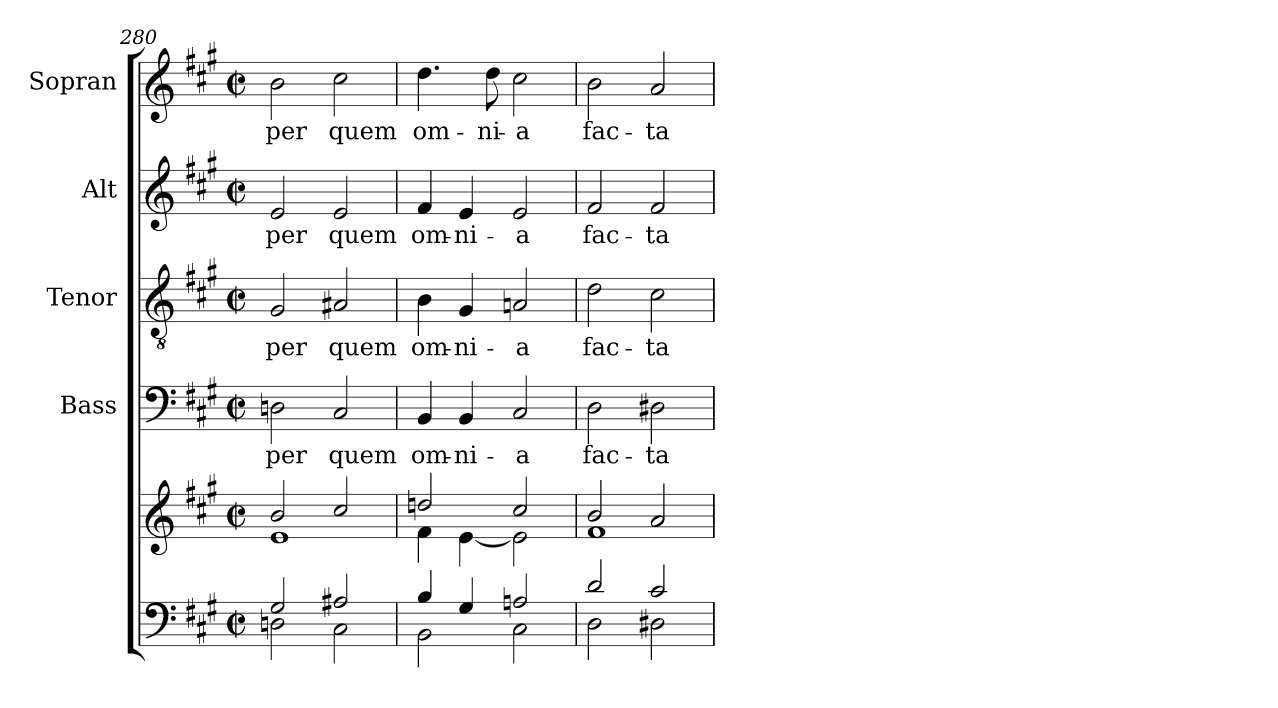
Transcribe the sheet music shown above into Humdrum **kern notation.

**kern	**kern	**kern	**text	**kern	**text	**kern	**text	**kern	**text
*part5	*part5	*part4	*part4	*part3	*part3	*part2	*part2	*part1	*part1
*staff6	*staff5	*staff4	*staff4	*staff3	*staff3	*staff2	*staff2	*staff1	*staff1
*	*	*I"Bass	*	*I"Tenor	*	*I"Alt	*	*I"Sopran	*
*	*	*I'B.	*	*I'T.	*	*I'A.	*	*I'S.	*
!!LO:LB:g=z
*clefF4	*clefG2	*clefF4	*	*clefGv2	*	*clefG2	*	*clefG2	*
*k[f#c#g#]	*k[f#c#g#]	*k[f#c#g#]	*	*k[f#c#g#]	*	*k[f#c#g#]	*	*k[f#c#g#]	*
*A:	*A:	*A:	*	*A:	*	*A:	*	*A:	*
*M2/2	*M2/2	*M2/2	*	*M2/2	*	*M2/2	*	*M2/2	*
*met(c|)	*met(c|)	*met(c|)	*	*met(c|)	*	*met(c|)	*	*met(c|)	*
=280	=280	=280	=280	=280	=280	=280	=280	=280	=280
*^	*^	*	*	*	*	*	*	*	*
!	!	!	!	!	!LO:LY:b	!	!LO:LY:b	!	!LO:LY:b	!	!LO:LY:b
2G#/	2Dn\	2b/	1e	2Dn\	per	2G#/	per	2e/	per	2b\	per
!	!	!	!	!	!LO:LY:b	!	!LO:LY:b	!	!LO:LY:b	!	!LO:LY:b
2A#X/	2C#\	2cc#/	.	2C#/	quem	2A#X/	quem	2e/	quem	2cc#\	quem
=281	=281	=281	=281	=281	=281	=281	=281	=281	=281	=281	=281
!	!	!	!	!	!LO:LY:b	!	!LO:LY:b	!	!LO:LY:b	!	!LO:LY:b
4B/	2BB\	2ddn/	4f#\	4BB/	om-	4B\	om-	4f#/	om-	4.dd\	om-
!	!	!	!	!	!LO:LY:b	!	!LO:LY:b	!	!LO:LY:b	!	!
4G#/	.	.	[<4e\	4BB/	-ni-	4G#/	-ni-	4e/	-ni-	.	.
!	!	!	!	!	!	!	!	!	!	!	!LO:LY:b
.	.	.	.	.	.	.	.	.	.	8dd\	-ni-
!	!	!	!	!	!LO:LY:b	!	!LO:LY:b	!	!LO:LY:b	!	!LO:LY:b
2An/	2C#\	2cc#/	2e\]	2C#/	-a	2An/	-a	2e/	-a	2cc#\	-a
=282	=282	=282	=282	=282	=282	=282	=282	=282	=282	=282	=282
!	!	!	!	!	!LO:LY:b	!	!LO:LY:b	!	!LO:LY:b	!	!LO:LY:b
2d/	2D\	2b/	1f#	2D\	fac-	2d\	fac-	2f#/	fac-	2b\	fac-
!	!	!	!	!	!LO:LY:b	!	!LO:LY:b	!	!LO:LY:b	!	!LO:LY:b
2c#/	2D#X\	2a/	.	2D#X\	-ta	2c#\	-ta	2f#/	-ta	2a/	-ta
*v	*v	*	*	*	*	*	*	*	*	*	*
*	*v	*v	*	*	*	*	*	*	*	*
=	=	=	=	=	=	=	=	=	=
*-	*-	*-	*-	*-	*-	*-	*-	*-	*-
